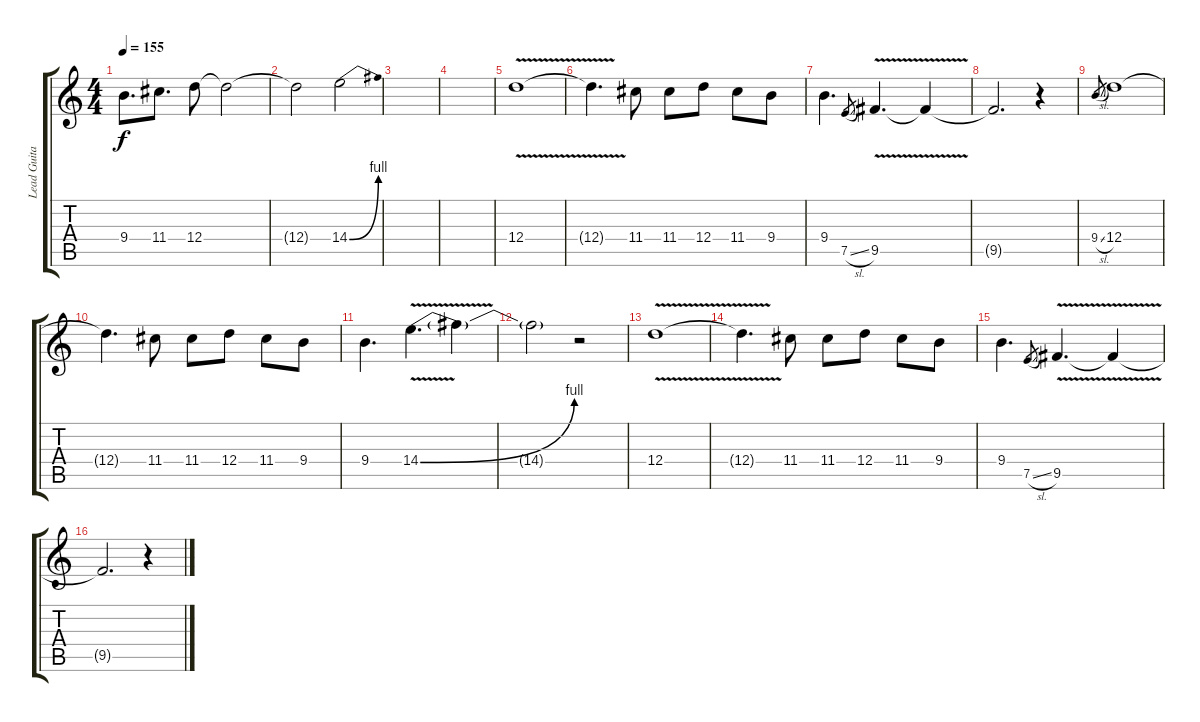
\track ("Lead Guitar" "Lead Guita") {instrument overdrivenguitar}
\staff {score tabs}
\tuning (E4 B3 G3 D3 A2 E2) {hide}
\ts (4 4)
\tempo 155
\clef g2
\ks c
9.4.8{d dy f} 11.4.8{d} 12.4.8 12.4{t}.2 |
12.4{t}.2 14.4{be (bend 0 0 60 4)}.2 |
|
|
12.4{v}.1 |
12.4{t}.4{d} 11.4.8 11.4.8 12.4.8 11.4.8 9.4.8 |
9.4.4{d} 7.5{sl}.8{gr} 9.5{v}.4{d} 9.5{t}.4 |
9.5{t}.2{d} r.4 |
9.4{sl}.8{gr} 12.4.1 |
12.4{t}.4{d} 11.4.8 11.4.8 12.4.8 11.4.8 9.4.8 |
9.4.4{d} 14.4{be (bend 0 0 60 4) v}.4{d} 14.4{t}.4 |
14.4{t}.2 r.2 |
12.4{v}.1 |
12.4{t}.4{d} 11.4.8 11.4.8 12.4.8 11.4.8 9.4.8 |
9.4.4{d} 7.5{sl}.8{gr} 9.5{v}.4{d} 9.5{t}.4 |
9.5{t}.2{d} r.4
